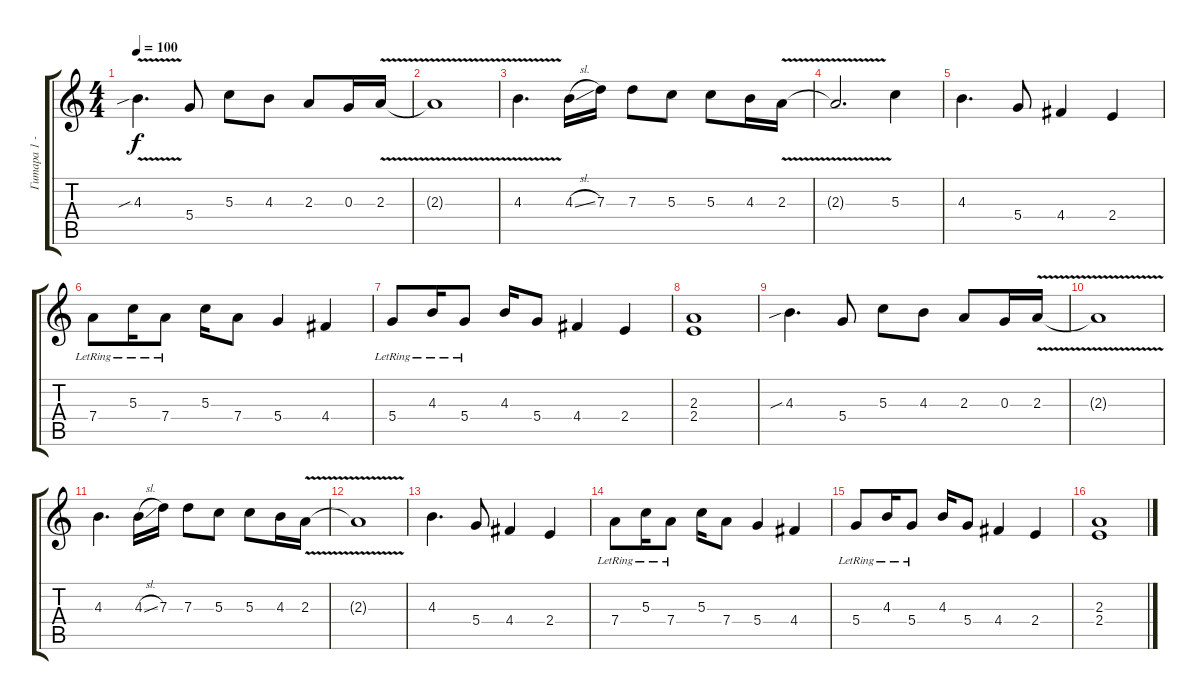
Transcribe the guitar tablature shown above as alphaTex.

\track ("Гитара 1 - Соло" "Гитара 1 -") {instrument acousticguitarsteel}
\staff {score tabs}
\tuning (E4 B3 G3 D3 A2 E2) {hide}
\ts (4 4)
\tempo 100
\clef g2
\ks c
4.3{v sib}.4{d dy f} 5.4.8 5.3.8 4.3.8 2.3.8 0.3.16 2.3{v}.16 |
2.3{t}.1 |
4.3{v}.4{d} 4.3{sl}.16 7.3.16 7.3.8 5.3.8 5.3.8 4.3.16 2.3{v}.16 |
2.3{t}.2{d} 5.3.4 |
4.3.4{d} 5.4.8 4.4.4 2.4.4 |
7.4{lr}.8 5.3{lr}.16 7.4{lr}.8 5.3.16 7.4.8 5.4.4 4.4.4 |
5.4{lr}.8 4.3{lr}.16 5.4{lr}.8 4.3.16 5.4.8 4.4.4 2.4.4 |
(2.3 2.4).1 |
4.3{sib}.4{d} 5.4.8 5.3.8 4.3.8 2.3.8 0.3.16 2.3{v}.16 |
2.3{t}.1 |
4.3.4{d} 4.3{sl}.16 7.3.16 7.3.8 5.3.8 5.3.8 4.3.16 2.3{v}.16 |
2.3{t}.1 |
4.3.4{d} 5.4.8 4.4.4 2.4.4 |
7.4{lr}.8 5.3{lr}.16 7.4{lr}.8 5.3.16 7.4.8 5.4.4 4.4.4 |
5.4{lr}.8 4.3{lr}.16 5.4{lr}.8 4.3.16 5.4.8 4.4.4 2.4.4 |
(2.3 2.4).1
